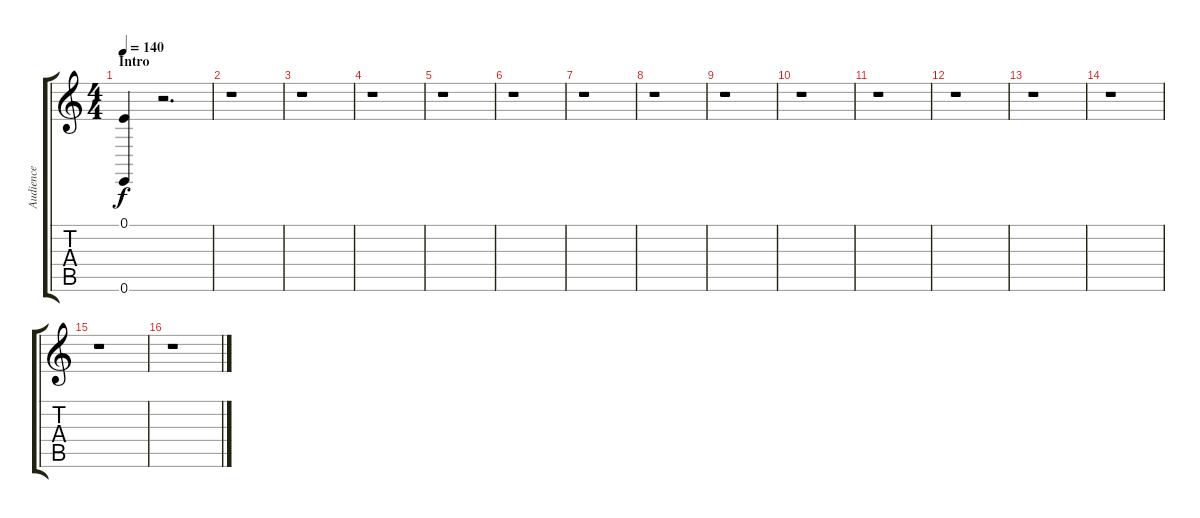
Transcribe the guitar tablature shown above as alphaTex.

\track ("Audience" "Audience") {instrument applause}
\staff {score tabs}
\tuning (E4 B3 G3 D3 A2 E2) {hide}
\ts (4 4)
\section ("" "Intro")
\tempo 140
\clef g2
\ks c
(0.1 0.6).4{dy f instrument applause} r.2{d} |
r.1 |
r.1 |
r.1 |
r.1 |
r.1 |
r.1 |
r.1 |
r.1 |
r.1 |
r.1 |
r.1 |
r.1 |
r.1 |
r.1 |
r.1
